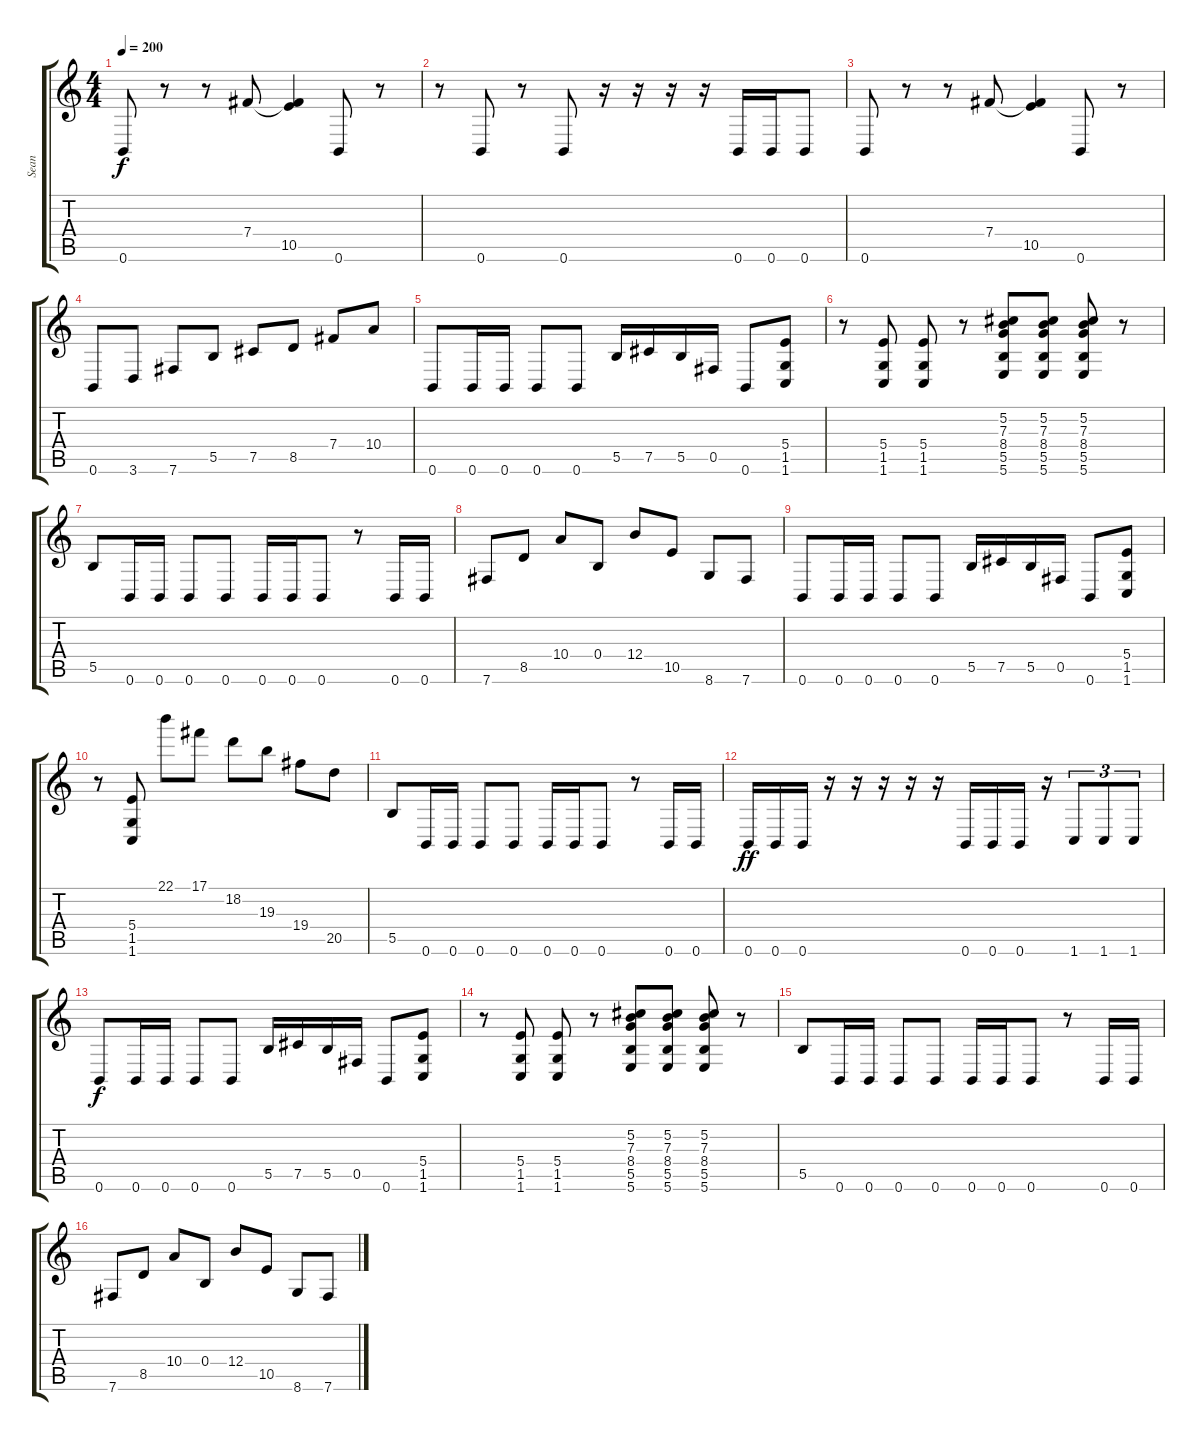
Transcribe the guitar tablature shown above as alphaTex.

\track ("Sean" "Sean") {instrument overdrivenguitar}
\staff {score tabs}
\tuning (Db4 Ab3 E3 B2 Gb2 B1) {hide}
\ts (4 4)
\tempo 200
\clef g2
\ks c
0.6.8{dy f} r.8 r.8 7.4.8 (7.4{t} 10.5).4 0.6.8 r.8 |
r.8 0.6.8 r.8 0.6.8 r.16 r.16 r.16 r.16 0.6.16 0.6.16 0.6.8 |
0.6.8 r.8 r.8 7.4.8 (7.4{t} 10.5).4 0.6.8 r.8 |
0.6.8 3.6.8 7.6.8 5.5.8 7.5.8 8.5.8 7.4.8 10.4.8 |
0.6.8 0.6.16 0.6.16 0.6.8 0.6.8 5.5.16 7.5.16 5.5.16 0.5.16 0.6.8 (5.4 1.5 1.6).8 |
r.8 (5.4 1.5 1.6).8 (5.4 1.5 1.6).8 r.8 (5.2 7.3 8.4 5.5 5.6).8 (5.2 7.3 8.4 5.5 5.6).8 (5.2 7.3 8.4 5.5 5.6).8 r.8 |
5.5.8 0.6.16 0.6.16 0.6.8 0.6.8 0.6.16 0.6.16 0.6.8 r.8 0.6.16 0.6.16 |
7.6.8 8.5.8 10.4.8 0.4.8 12.4.8 10.5.8 8.6.8 7.6.8 |
0.6.8 0.6.16 0.6.16 0.6.8 0.6.8 5.5.16 7.5.16 5.5.16 0.5.16 0.6.8 (5.4 1.5 1.6).8 |
r.8 (5.4 1.5 1.6).8 22.1.8 17.1.8 18.2.8 19.3.8 19.4.8 20.5.8 |
5.5.8 0.6.16 0.6.16 0.6.8 0.6.8 0.6.16 0.6.16 0.6.8 r.8 0.6.16 0.6.16 |
0.6.16{dy ff} 0.6.16 0.6.16 r.16 r.16 r.16 r.16 r.16 0.6.16 0.6.16 0.6.16 r.16 1.6.8{tu (3 2)} 1.6.8{tu (3 2)} 1.6.8{tu (3 2)} |
0.6.8{dy f} 0.6.16 0.6.16 0.6.8 0.6.8 5.5.16 7.5.16 5.5.16 0.5.16 0.6.8 (5.4 1.5 1.6).8 |
r.8 (5.4 1.5 1.6).8 (5.4 1.5 1.6).8 r.8 (5.2 7.3 8.4 5.5 5.6).8 (5.2 7.3 8.4 5.5 5.6).8 (5.2 7.3 8.4 5.5 5.6).8 r.8 |
5.5.8 0.6.16 0.6.16 0.6.8 0.6.8 0.6.16 0.6.16 0.6.8 r.8 0.6.16 0.6.16 |
7.6.8 8.5.8 10.4.8 0.4.8 12.4.8 10.5.8 8.6.8 7.6.8
